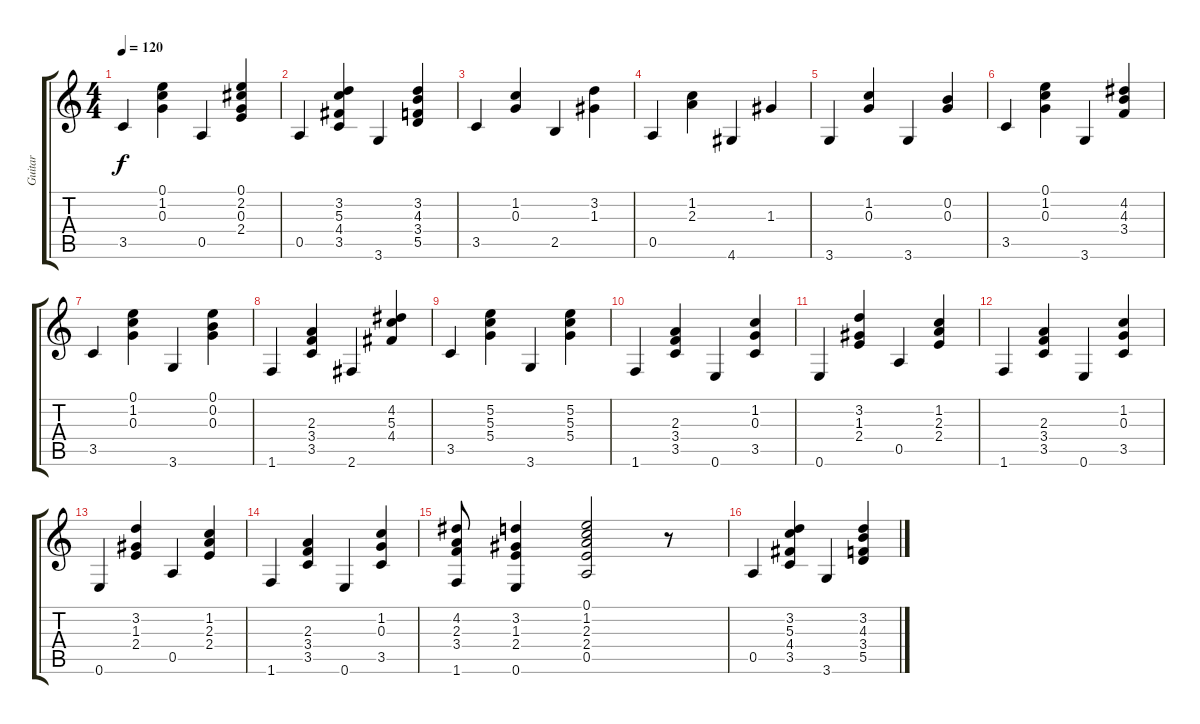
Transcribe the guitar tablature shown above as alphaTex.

\track ("Guitar" "Guitar") {instrument acousticguitarsteel}
\staff {score tabs}
\tuning (E4 B3 G3 D3 A2 E2) {hide}
\ts (4 4)
\tempo 120
\clef g2
\ks c
3.5.4{dy f} (0.1 1.2 0.3).4 0.5.4 (0.1 2.2 0.3 2.4).4 |
0.5.4 (3.2 5.3 4.4 3.5).4 3.6.4 (3.2 4.3 3.4 5.5).4 |
3.5.4 (1.2 0.3).4 2.5.4 (3.2 1.3).4 |
0.5.4 (1.2 2.3).4 4.6.4 1.3.4 |
3.6.4 (1.2 0.3).4 3.6.4 (0.2 0.3).4 |
3.5.4 (0.1 1.2 0.3).4 3.6.4 (4.2 4.3 3.4).4 |
3.5.4 (0.1 1.2 0.3).4 3.6.4 (0.1 0.2 0.3).4 |
1.6.4 (2.3 3.4 3.5).4 2.6.4 (4.2 5.3 4.4).4 |
3.5.4 (5.2 5.3 5.4).4 3.6.4 (5.2 5.3 5.4).4 |
1.6.4 (2.3 3.4 3.5).4 0.6.4 (1.2 0.3 3.5).4 |
0.6.4 (3.2 1.3 2.4).4 0.5.4 (1.2 2.3 2.4).4 |
1.6.4 (2.3 3.4 3.5).4 0.6.4 (1.2 0.3 3.5).4 |
0.6.4 (3.2 1.3 2.4).4 0.5.4 (1.2 2.3 2.4).4 |
1.6.4 (2.3 3.4 3.5).4 0.6.4 (1.2 0.3 3.5).4 |
(4.2 2.3 3.4 1.6).8 (3.2 1.3 2.4 0.6).4 (0.1 1.2 2.3 2.4 0.5).2 r.8 |
0.5.4 (3.2 5.3 4.4 3.5).4 3.6.4 (3.2 4.3 3.4 5.5).4
